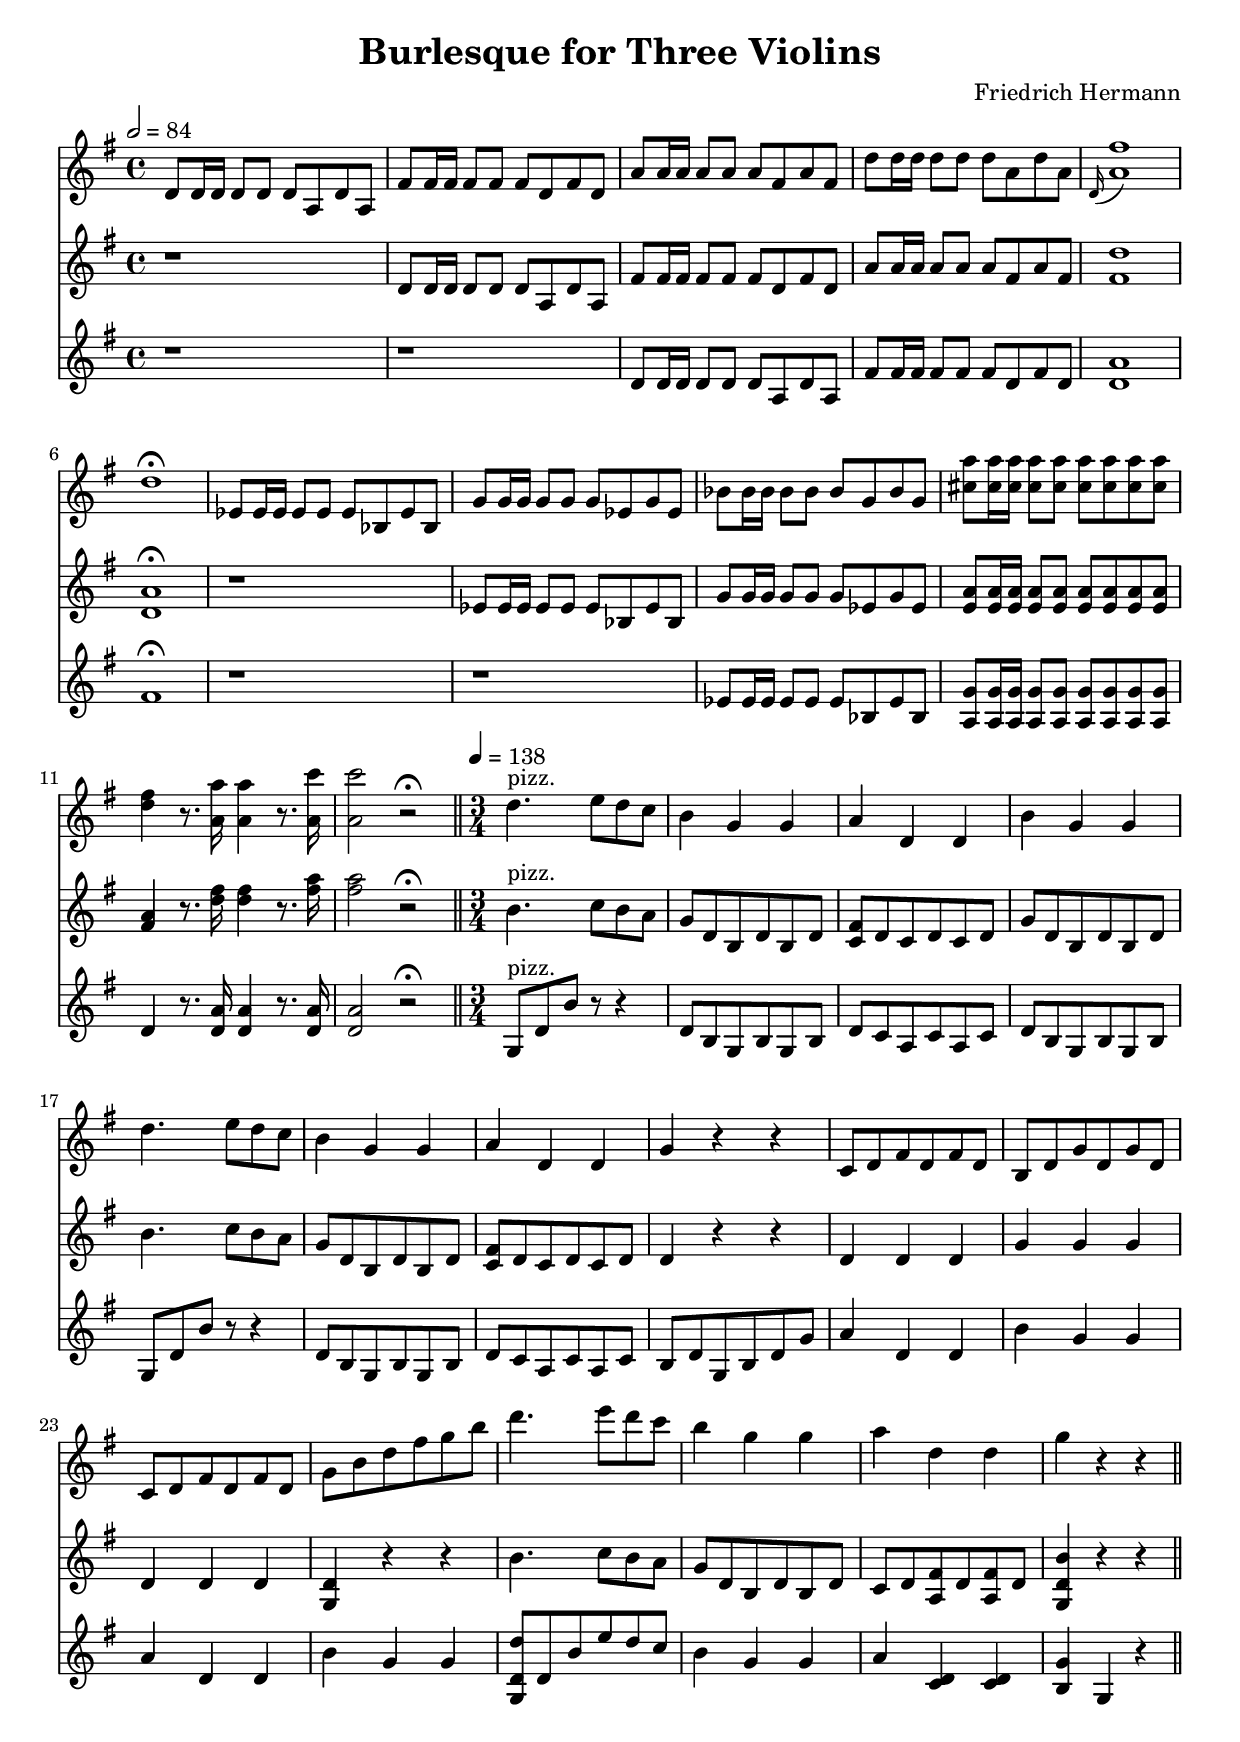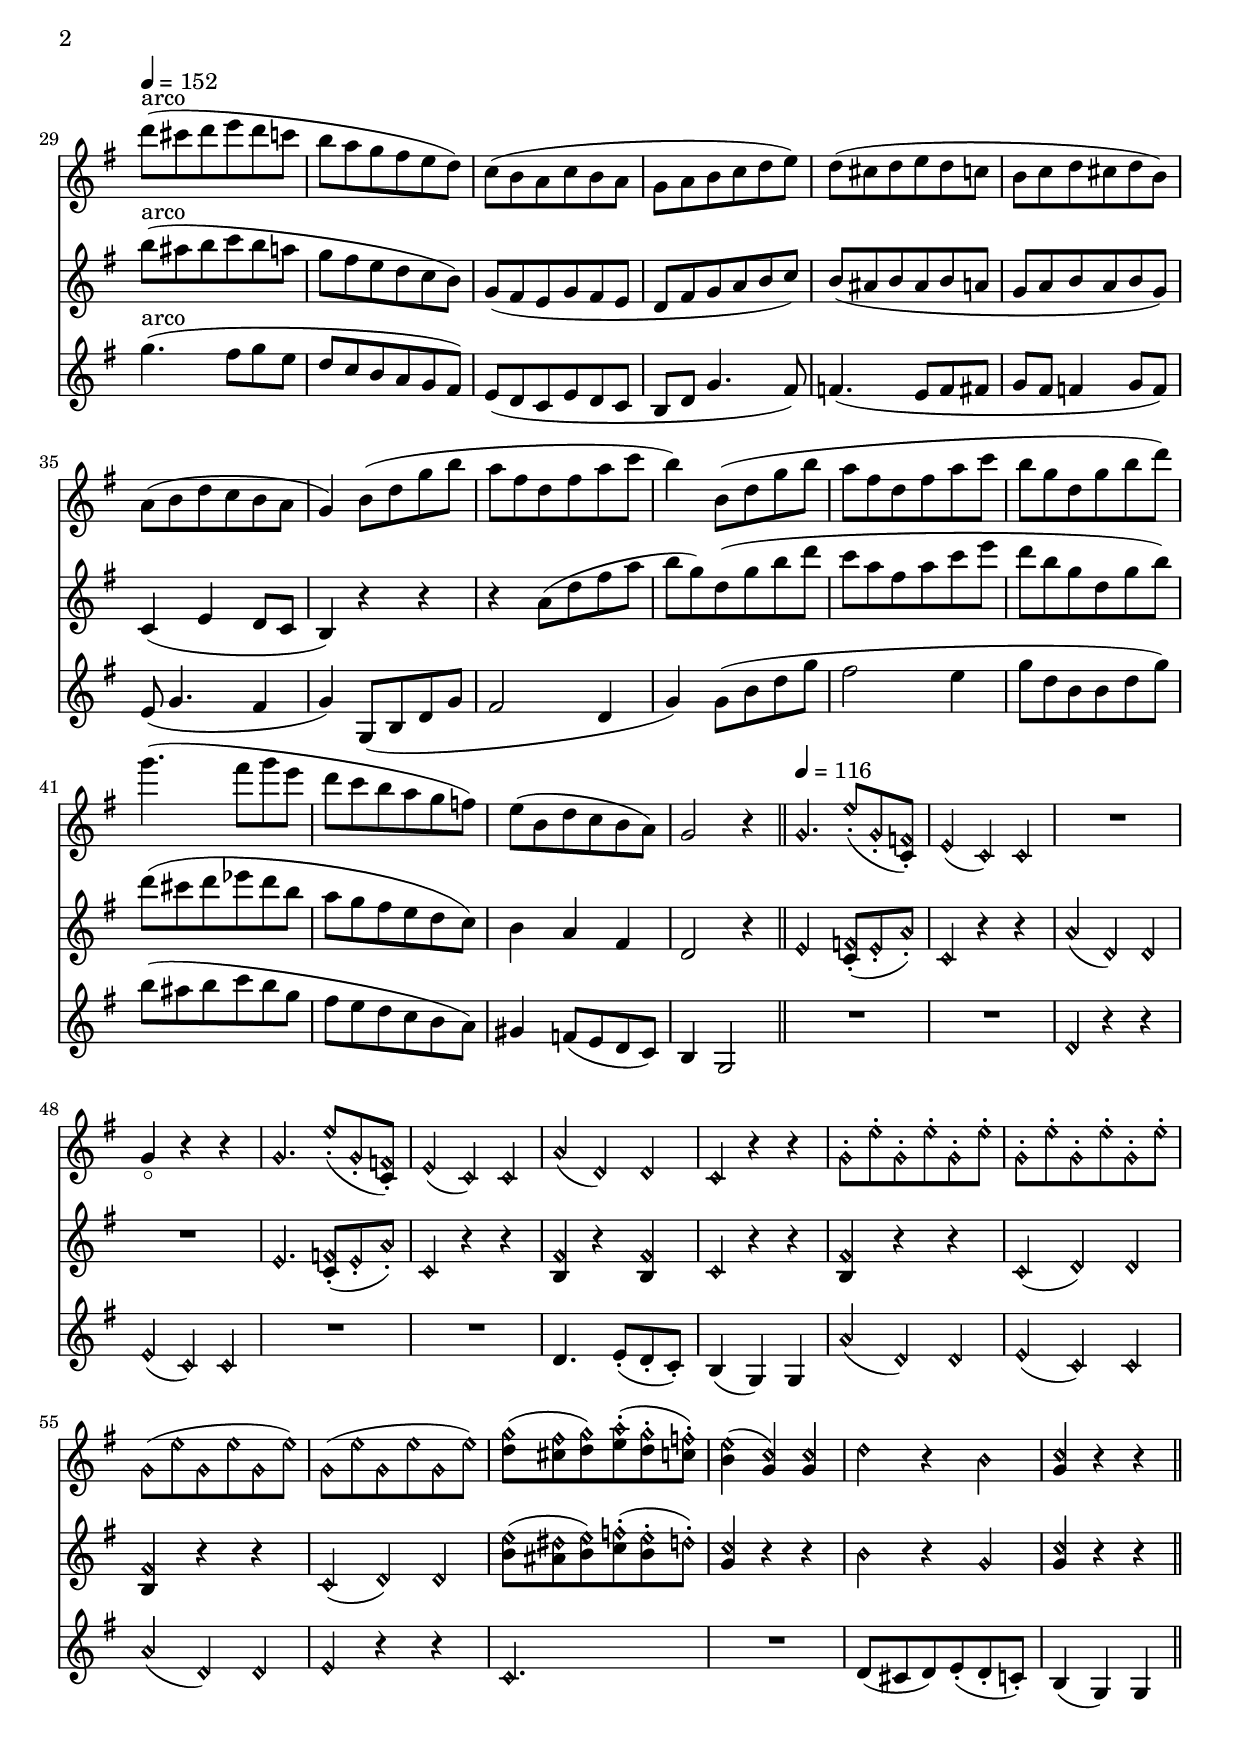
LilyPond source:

%% Generated by ../../scripts/lilypond-book.py
%% Options: [fragment,quote,relative=2,raggedright,indent=0\mm]
\version "2.12.3"

\paper {
  #(define dump-extents #t)
  linewidth = 160\mm - 2.0 * 0.4\in
  raggedright = ##t
  indent = 0\mm
}

intro-I =
\relative c'
{
\tempo 2=84
\time 4/4
\key g \major

d8 d16 d d8 d d a d a
fis'8 fis16 fis fis8 fis fis d fis d
a'8 a16 a a8 a a fis a fis
d' d16 d d8 d d a d a
\grace d,16 (<a' fis'>1)
d\fermata

%1 0:12
ees,8 ees16 ees ees8 ees ees bes ees bes
g' g16 g g8 g g ees g ees
bes' bes16 bes bes8 bes bes g bes g
<cis a'> <cis a'>16 <cis a'> <cis a'>8 <cis a'> <cis a'> <cis a'> <cis a'> <cis a'>
<d fis>4 r8. <a a'>16 <a a'>4 r8. <a c'>16
<a c'>2 r\fermata
\bar "||"
}


intro-II =
\relative c'
{
\tempo 2=84
\key g \major
\time 4/4

r1
d8 d16 d d8 d d a d a
fis'8 fis16 fis fis8 fis fis d fis d
a'8 a16 a a8 a a fis a fis
<fis d'>1
<d a'>\fermata

%2 0:12
r1
ees8 ees16 ees ees8 ees ees bes ees bes
g' g16 g g8 g g ees g ees
<e a> <e a>16 <e a> <e a>8 <e a> <e a> <e a> <e a> <e a>
<fis a>4 r8. <d' fis>16 <d fis>4 r8. <fis a>16
<fis a>2 r\fermata
\bar "||"
}




intro-III = \relative c'
{
\tempo 2=84
\key g \major
\time 4/4

r1
r1
d8 d16 d d8 d d a d a
fis'8 fis16 fis fis8 fis fis d fis d
<d a'>1
fis\fermata

%3 0:12
r1
r1
ees8 ees16 ees ees8 ees ees bes ees bes
<a g'> <a g'>16 <a g'> <a g'>8 <a g'> <a g'> <a g'> <a g'> <a g'> 
d4 r8. <d a'>16 <d a'>4 r8. <d a'>16
<d a'>2 r\fermata
\bar "||"


}

varone-I =
\relative c''
{
%1 0:26
\tempo 4=138
\time 3/4
d4.^"pizz." e8 d c
b4 g g
a d, d
b' g g

d'4. e8 d c
b4 g g
a d, d
g r r

%1 0:36
c,8 d fis d fis d
b d g d g d
c d fis d fis d
g b d fis g b

d4. e8 d c
b4 g g
a d, d
g r r
\bar "||"
}

varone-II =
\relative c''
{
%2 0:26
\time 3/4
b4.^"pizz." c8 b a
g8 d b d b d
<c fis> d c d c d
g d b d b d

b'4. c8 b a
g8 d b d b d
<c fis> d c d c d
d4 r r

%2 0:36
d4 d d
g g g
d d d
<g, d'> r r

b'4. c8 b a
g8 d b d b d
c d <a fis'> d <a fis'> d
<g, d' b'>4 r r
}



varone-III =
\relative c'
{
%3 0:26
\time 3/4
g8^"pizz." d' b' r r4
d,8 b g b g b
d c a c a c
d8 b g b g b

g d' b' r r4
d,8 b g b g b
d c a c a c
b d g, b d g

%3 0:36
a4 d, d
b' g g
a d, d
b' g g

<g, d' d'>8 d' b' e d c
b4 g g
a <c, d> <c d>
<b g'> g r

}


%{
<<
\new Staff {\varone-I}
\new Staff {\varone-II}
\new Staff {\varone-III}
>>
%}

vartwo-I =
\relative c''
{
\tempo 4=152
%1 var 2 0:48
d'8^"arco" (cis d e d c
b a g fis e d)
c (b a c b a
g a b c d e)

d (cis d e d c
b c d cis d b)
a (b d c b a
g4) b8 (d g b

a fis d fis a c
b4) b,8 (d g b
a fis d fis a c
b g d g b d)

g4. (fis8 g e
d c b a g f)
e (b d c b a)
g2 r4
\bar "||"}

vartwo-II =
\relative c'''
{
%2
b8^"arco" (ais b c b a
g fis e d c b)
g (fis e g fis e
d fis g a b c)

b (ais b ais b a
g a b a b g)
c,4 (e d8 c
b4) r r

r a'8 (d fis a
b g) d (g b d
c a fis a c e
d b g d g b)

d (cis d ees d b
a g fis e d c)
b4 a fis
d2 r4
}



vartwo-III =
\relative c'''
{
g4.^"arco" (fis8 g e
d c b a g fis)
e (d c e d c
b d g4. fis8)

f4. (e8 f fis
g fis f4 g8 f)
e (g4. fis4
g4) g,8 (b d g

fis2 d4
g4) g8 (b d g
fis2 e4
g8 d b b d g)

b (ais b c b g
fis e d c b a)
gis4 f8 (e d c)
b4 g2
}

%{
\score
{
<<
\time 3/4
\new Staff {
  \key g \major
  \vartwo-I}
\new Staff {
  \key g \major
  \vartwo-II}
\new Staff {
  \key g \major
  \vartwo-III}
>>

\layout{}
\midi {}
}
%}

%\include "var3.ly"
%\include "var4.ly"
varfive-I =
\relative c''
{
\tempo 4=116
\harmonicsOn
g4. e'8\staccato (g,\staccato \harmonicsOff <c, f\harmonic>\staccato)
\harmonicsOn e4 (c ) c
R2.
\harmonicsOff g'4_\flageolet \harmonicsOn r r

g4. e'8\staccato (g,\staccato \harmonicsOff <c, f\harmonic>\staccato)
\harmonicsOn e4 (c ) c
a' (d, ) d
c r r

g'8\staccato e'\staccato g,\staccato e'\staccato g,\staccato e'\staccato
g,\staccato e'\staccato g,\staccato e'\staccato g,\staccato e'\staccato
g, (e' g, e' g, e')
g, (e' g, e' g, e')

\harmonicsOff <d g\harmonic> (<cis fis\harmonic> <d g\harmonic>)
  <e a\harmonic>\staccato (<d g\harmonic>\staccato <c f\harmonic>\staccato)
<b e\harmonic>4 (<g c\harmonic>) <g c\harmonic>
\harmonicsOn d' r b
\harmonicsOff <g c\harmonic> r r \harmonicsOff


\bar "||"
}

varfive-II =
\relative c'''
{
\harmonicsOff e,,4.\harmonic \harmonicsOff <c f\harmonic>8\staccato
  (\harmonicsOn e\staccato a\staccato)
c,4 r r
a' (d,) d
R2.

e4. \harmonicsOff <c f\harmonic>8\staccato
  (\harmonicsOn e\staccato a\staccato)
c,4 r r
\harmonicsOff <b fis'\harmonic> r <b fis'\harmonic>
\harmonicsOn c r r \harmonicsOff

\harmonicsOff <b fis'\harmonic> r r
\harmonicsOn c (d) d
\harmonicsOff <b fis'\harmonic> r r
\harmonicsOn c (d) d

\harmonicsOff <b' e\harmonic>8 (<ais dis\harmonic> <b e\harmonic>)
  <c f\harmonic>\staccato (<b e\harmonic>\staccato \harmonicsOn d\staccato)
\harmonicsOff <g, c\harmonic>4 r r
\harmonicsOn b r g
\harmonicsOff <g c\harmonic> r r
}

varfive-III =
\relative c'
{
R2.
R2.
\harmonicsOn d4 r r
e4 (c ) c \harmonicsOff

R2.
R2.
d4. e8\staccato (d\staccato c\staccato)
b4 (g) g

\harmonicsOn a' (d,) d
e (c ) c
a' (d,) d
e r r

c2.
R2.
\harmonicsOff d8 (cis d) e\staccato (d\staccato c\staccato)
b4 (g) g
}

%{
\score
{
<<
\time 3/4
\new Staff {
  \tempo 4=116
  \key g \major
  \varfive-I}
\new Staff {
  \key g \major
  \varfive-II}
\new Staff {
  \key g \major
  \varfive-III}
>>

\layout{}
\midi {}
}
%}


%\include "var6.ly"
%\include "var7.ly"
%\include "var8.ly"
%\include "var9.ly"
%\include "var10.ly"




\header {
  title = "Burlesque for Three Violins"
  composer = "Friedrich Hermann"
}

\score{
<<
\new Staff {
  \intro-I
  \varone-I    % 0:26 pizz theme
  \vartwo-I    % 0:48 scaley arpeggioey slury var
%  \varthree-I % 1:10 up-bow staccato
%  \varfour-I  % 1:33 chordy spiccato
  \varfive-I   % 2:01 harmonics
%  \varsix-I   % 2:30 trilly grace notey
%  \varseven-I % 3:02 ------ chorale attacca
%  \vareight-I % 3:38 lengthened harmonic
%  \varnine-I  % 4:03 galloping spiccato attacca
%  \varten-I   % 4:22 duples/finish
    }
\new Staff {
  \intro-II
  \varone-II
  \vartwo-II
%  \varthree-II
%  \varfour-II
  \varfive-II
%  \varsix-II
%  \varseven-II
%  \vareight-II
%  \varnine-II
%  \varten-II
}
\new Staff {
  \intro-III
  \varone-III
  \vartwo-III
%   \varthree-III
%  \varfour-III
  \varfive-III
%  \varsix-III
%  \varseven-III
%  \vareight-III
%  \varnine-III
%  \varten-III
}
>>

\layout{}
\midi {}
}
